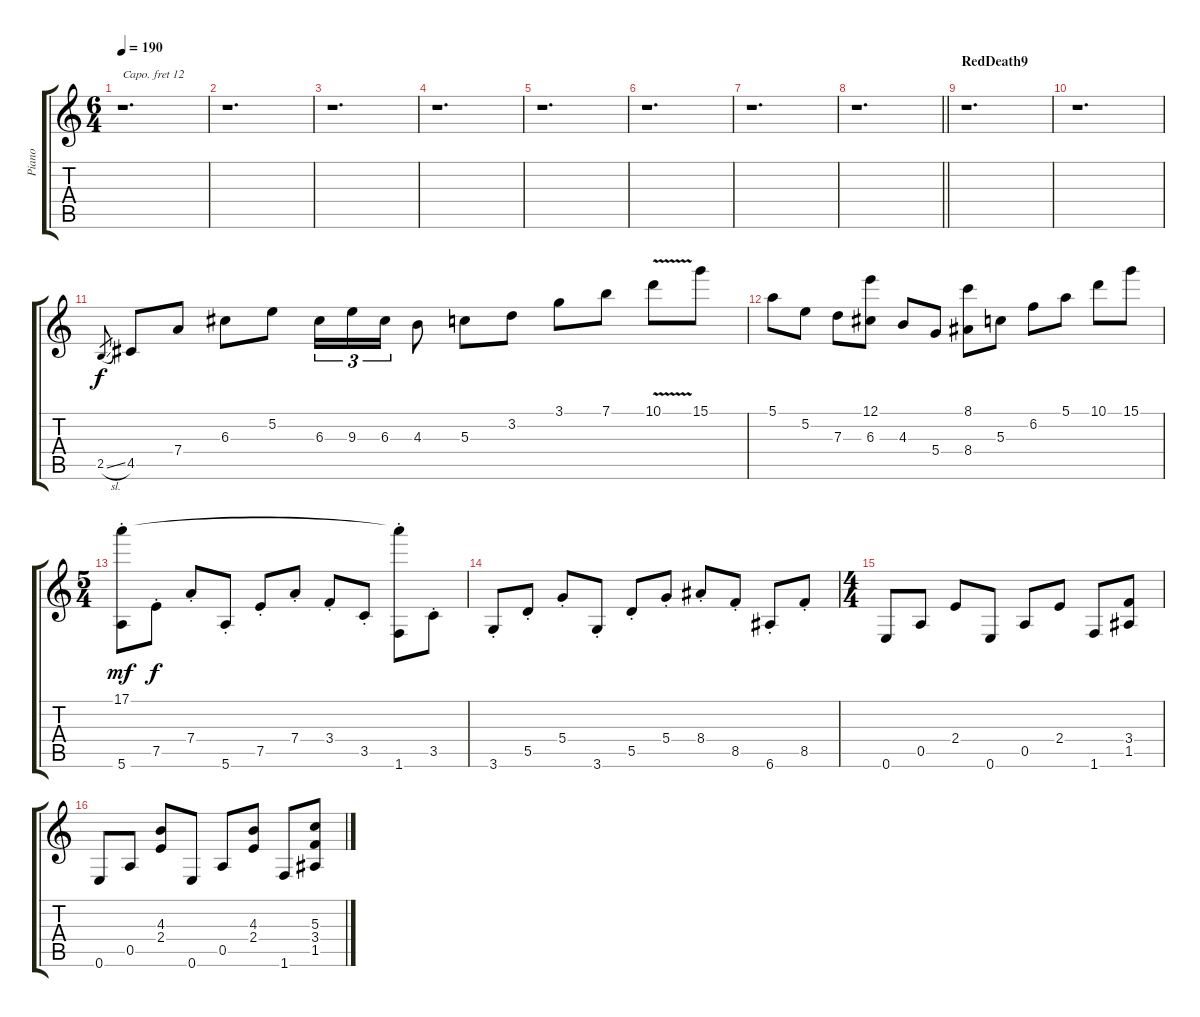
\track ("Piano" "Piano") {instrument electricgrandpiano}
\staff {score tabs}
\capo 12
\tuning (E4 B3 G3 D3 A2 E2) {hide}
\ts (6 4)
\tempo 190
\clef g2
\ks c
r.1{d dy f} |
r.1{d} |
r.1{d} |
r.1{d} |
r.1{d} |
r.1{d} |
r.1{d} |
\barLineRight lightlight
r.1{d} |
\section ("" "RedDeath9")
r.1{d} |
r.1{d} |
2.5{sl}.8{gr} 4.5.8 7.4.8 6.3.8 5.2.8 6.3.16{tu (3 2)} 9.3.16{tu (3 2)} 6.3.16{tu (3 2)} 4.3.8 5.3.8 3.2.8 3.1.8 7.1.8 10.1{v}.8 15.1.8 |
5.1.8 5.2.8 7.3.8 (12.1 6.3).8 4.3.8 5.4.8 (8.1 8.4).8 5.3.8 6.2.8 5.1.8 10.1.8 15.1.8 |
\ts (5 4)
(17.1 5.6{st}).8{dy mf} 7.5{st}.8{dy f} 7.4{st}.8 5.6{st}.8 7.5{st}.8 7.4{st}.8 3.4{st}.8 3.5{st}.8 (17.1{t} 1.6{st}).8 3.5{st}.8 |
3.6{st}.8 5.5{st}.8 5.4{st}.8 3.6{st}.8 5.5{st}.8 5.4{st}.8 8.4{st}.8 8.5{st}.8 6.6{st}.8 8.5{st}.8 |
\ts (4 4)
0.6.8 0.5.8 2.4.8 0.6.8 0.5.8 2.4.8 1.6.8 (3.4 1.5).8 |
0.6.8 0.5.8 (4.3 2.4).8 0.6.8 0.5.8 (4.3 2.4).8 1.6.8 (5.3 3.4 1.5).8
